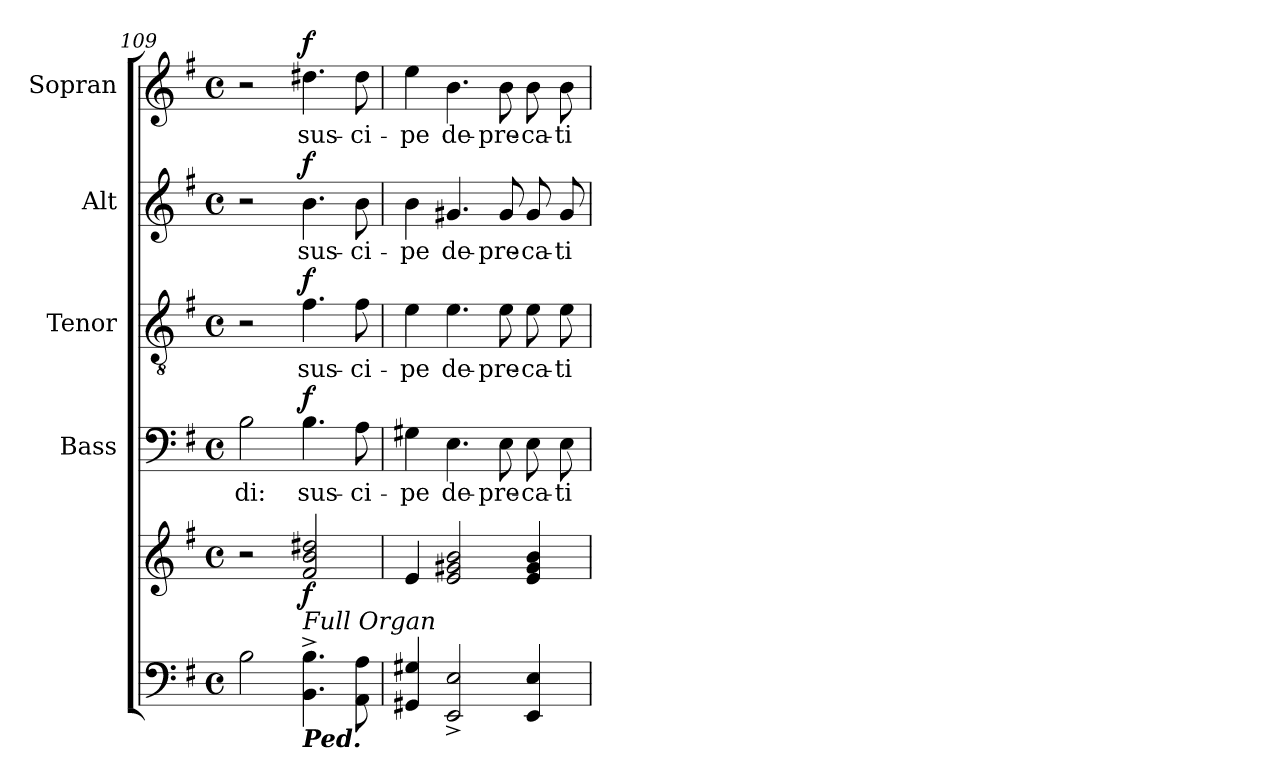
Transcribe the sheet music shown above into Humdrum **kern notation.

**kern	**kern	**dynam	**kern	**text	**dynam	**kern	**text	**dynam	**kern	**text	**dynam	**kern	**text	**dynam
*part5	*part5	*part5	*part4	*part4	*part4	*part3	*part3	*part3	*part2	*part2	*part2	*part1	*part1	*part1
*staff6	*staff5	*staff5/6	*staff4	*staff4	*staff4	*staff3	*staff3	*staff3	*staff2	*staff2	*staff2	*staff1	*staff1	*staff1
*	*	*	*I"Bass	*	*	*I"Tenor	*	*	*I"Alt	*	*	*I"Sopran	*	*
*	*	*	*I'B.	*	*	*I'T.	*	*	*I'A.	*	*	*I'S.	*	*
*clefF4	*clefG2	*	*clefF4	*	*	*clefGv2	*	*	*clefG2	*	*	*clefG2	*	*
*k[f#]	*k[f#]	*	*k[f#]	*	*	*k[f#]	*	*	*k[f#]	*	*	*k[f#]	*	*
*G:	*G:	*	*G:	*	*	*G:	*	*	*G:	*	*	*G:	*	*
*M4/4	*M4/4	*	*M4/4	*	*	*M4/4	*	*	*M4/4	*	*	*M4/4	*	*
*met(c)	*met(c)	*	*met(c)	*	*	*met(c)	*	*	*met(c)	*	*	*met(c)	*	*
=109	=109	=109	=109	=109	=109	=109	=109	=109	=109	=109	=109	=109	=109	=109
!	!	!	!	!LO:LY:b	!	!	!	!	!	!	!	!	!	!
2B\	2r	.	2B\	-di:	.	2r	.	.	2r	.	.	2r	.	.
!	!LO:TX:b:i:t=Full Organ	!	!	!	!	!	!	!	!	!	!	!	!	!
!LO:TX:b:Bi:t=Ped.	!	!	!	!	!	!	!	!	!	!	!	!	!	!
!	!	!LO:DY:b	!	!LO:LY:b	!LO:DY:a	!	!LO:LY:b	!LO:DY:a	!	!LO:LY:b	!LO:DY:a	!	!LO:LY:b	!LO:DY:a
4.BB\^> 4.B\^>	2f#/ 2b/ 2dd#X/	f	4.B\	sus-	f	4.f#\	sus-	f	4.b\	sus-	f	4.dd#X\	sus-	f
!	!	!	!	!LO:LY:b	!	!	!LO:LY:b	!	!	!LO:LY:b	!	!	!LO:LY:b	!
8AA\ 8A\	.	.	8A\	-ci-	.	8f#\	-ci-	.	8b\	-ci-	.	8dd#\	-ci-	.
=110	=110	=110	=110	=110	=110	=110	=110	=110	=110	=110	=110	=110	=110	=110
!	!	!	!	!LO:LY:b	!	!	!LO:LY:b	!	!	!LO:LY:b	!	!	!LO:LY:b	!
4GG#X/ 4G#X/	4e/	.	4G#X\	-pe	.	4e\	-pe	.	4b\	-pe	.	4ee\	-pe	.
!	!	!	!	!LO:LY:b	!	!	!LO:LY:b	!	!	!LO:LY:b	!	!	!LO:LY:b	!
2EE/^> 2E/^>	2e/ 2g#X/ 2b/	.	4.E\	de-	.	4.e\	de-	.	4.g#X/	de-	.	4.b\	de-	.
!	!	!	!	!LO:LY:b	!	!	!LO:LY:b	!	!	!LO:LY:b	!	!	!LO:LY:b	!
.	.	.	8E\	-pre-	.	8e\	-pre-	.	8g#/	-pre-	.	8b\	-pre-	.
!	!	!	!	!LO:LY:b	!	!	!LO:LY:b	!	!	!LO:LY:b	!	!	!LO:LY:b	!
4EE/ 4E/	4e/ 4g#/ 4b/	.	8E\	-ca-	.	8e\	-ca-	.	8g#/	-ca-	.	8b\	-ca-	.
!	!	!	!	!LO:LY:b	!	!	!LO:LY:b	!	!	!LO:LY:b	!	!	!LO:LY:b	!
.	.	.	8E\	-ti-	.	8e\	-ti-	.	8g#/	-ti-	.	8b\	-ti-	.
=	=	=	=	=	=	=	=	=	=	=	=	=	=	=
*-	*-	*-	*-	*-	*-	*-	*-	*-	*-	*-	*-	*-	*-	*-
